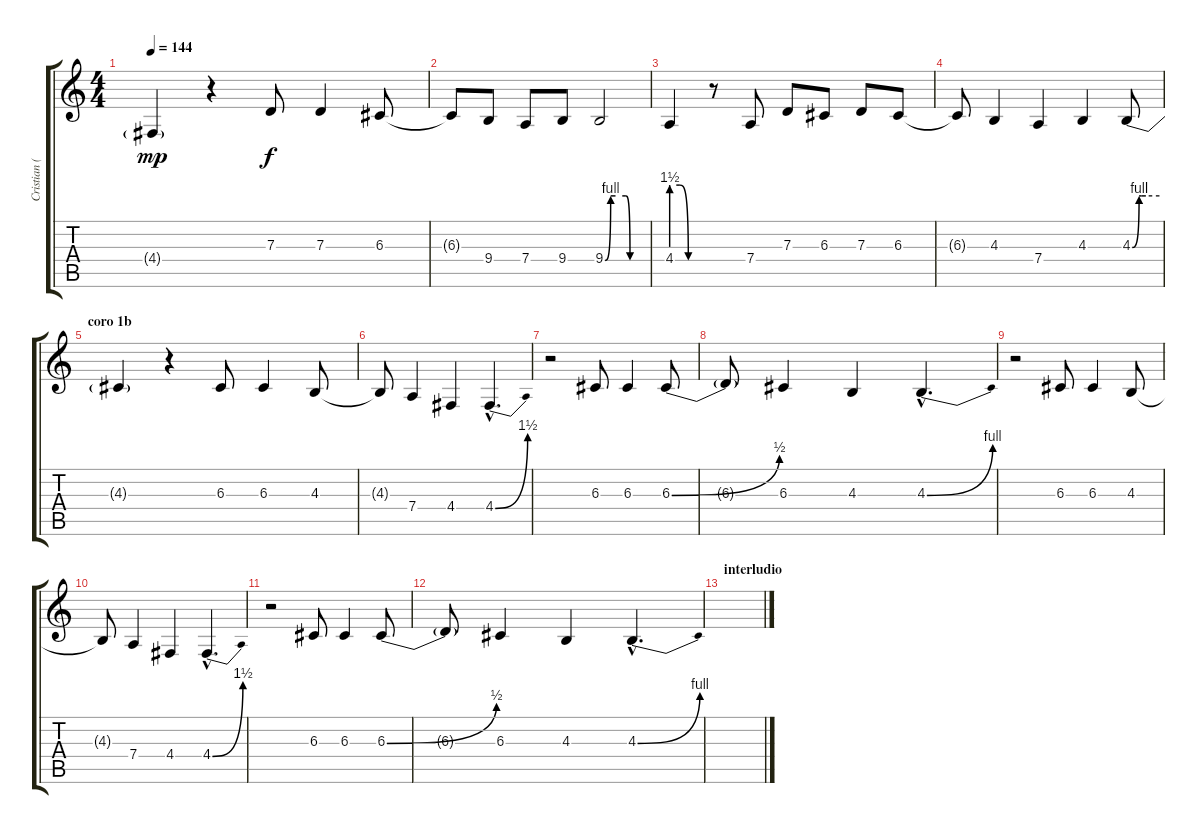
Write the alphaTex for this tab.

\track ("Cristian (voz)" "Cristian (") {instrument lead6voice}
\staff {score tabs}
\tuning (E4 B3 G3 D3 A2 E2) {hide}
\ts (4 4)
\tempo 144
\clef g2
\ks c
4.4{g}.4{dy mp} r.4 7.3.8{dy f} 7.3.4 6.3.8 |
6.3{t}.8 9.4.8 7.4.8 9.4.8 9.4{be (custom 0 0 8 4 15 4 30 4 36 0 45 0 60 0)}.2 |
4.4{be (custom 0 6 15 6 30 0 40 0 60 0)}.4 r.8 7.4.8 7.3.8 6.3.8 7.3.8 6.3.8 |
6.3{t}.8 4.3.4 7.4.4 4.3.4 4.3{be (custom 0 0 15 4 20 4 30 4 60 4)}.8 |
\section ("" "coro 1b")
4.3{t}.4 r.4 6.3.8 6.3.4 4.3.8 |
4.3{t}.8 7.4.4 4.4.4 4.4{be (bend 0 0 60 6) hac}.4{d} |
r.2 6.3.8 6.3.4 6.3{be (bend 0 0 60 2)}.8 |
6.3{t}.8 6.3.4 4.3.4 4.3{be (bend 0 0 60 4) hac}.4{d} |
r.2 6.3.8 6.3.4 4.3.8 |
4.3{t}.8 7.4.4 4.4.4 4.4{be (bend 0 0 60 6) hac}.4{d} |
r.2 6.3.8 6.3.4 6.3{be (bend 0 0 60 2)}.8 |
6.3{t}.8 6.3.4 4.3.4 4.3{be (bend 0 0 60 4) hac}.4{d} |
\section ("" "interludio")
